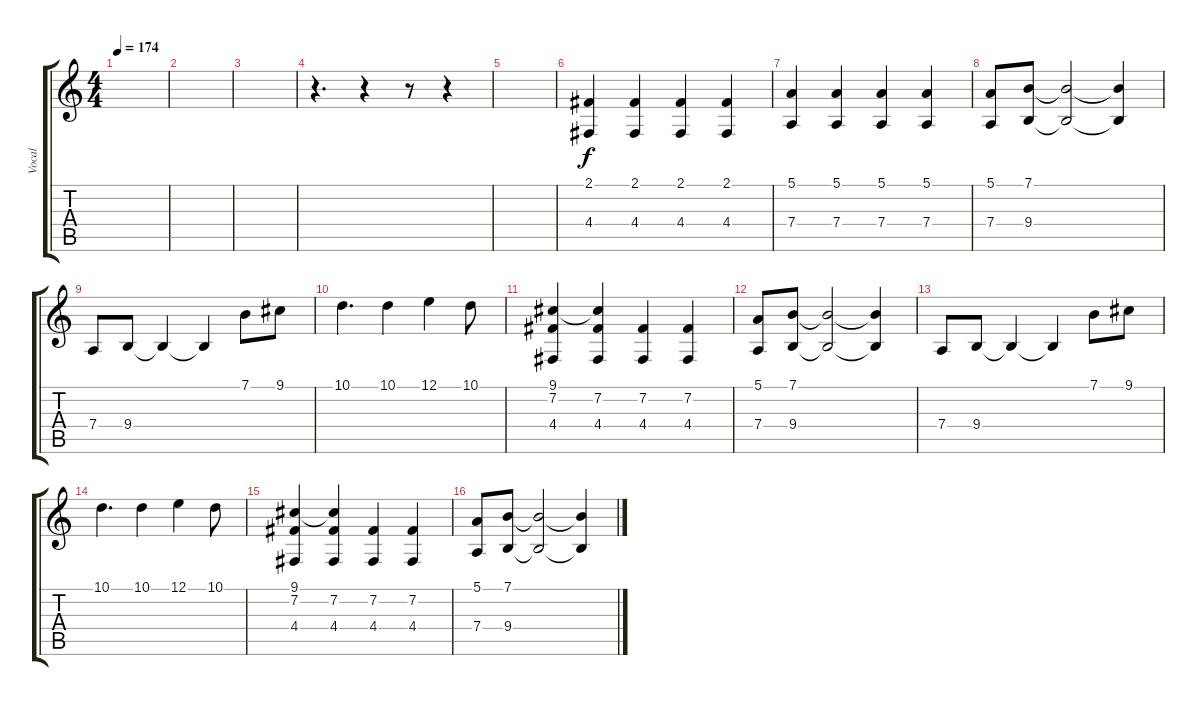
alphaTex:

\track ("Vocal" "Vocal") {instrument flute}
\staff {score tabs}
\tuning (E4 B3 G3 D3 A2 E2) {hide}
\ts (4 4)
\tempo 174
\clef g2
\ks c
|
|
|
r.4{d} r.4 r.8 r.4 |
|
(2.1 4.4).4 (2.1 4.4).4 (2.1 4.4).4 (2.1 4.4).4 |
(5.1 7.4).4 (5.1 7.4).4 (5.1 7.4).4 (5.1 7.4).4 |
(5.1 7.4).8 (7.1 9.4).8 (7.1{t} 9.4{t}).2 (7.1{t} 9.4{t}).4 |
7.4.8 9.4.8 9.4{t}.4 9.4{t}.4 7.1.8 9.1.8 |
10.1.4{d} 10.1.4 12.1.4 10.1.8 |
(9.1 7.2 4.4).4 (9.1{t} 7.2 4.4).4 (7.2 4.4).4 (7.2 4.4).4 |
(5.1 7.4).8 (7.1 9.4).8 (7.1{t} 9.4{t}).2 (7.1{t} 9.4{t}).4 |
7.4.8 9.4.8 9.4{t}.4 9.4{t}.4 7.1.8 9.1.8 |
10.1.4{d} 10.1.4 12.1.4 10.1.8 |
(9.1 7.2 4.4).4 (9.1{t} 7.2 4.4).4 (7.2 4.4).4 (7.2 4.4).4 |
(5.1 7.4).8 (7.1 9.4).8 (7.1{t} 9.4{t}).2 (7.1{t} 9.4{t}).4
